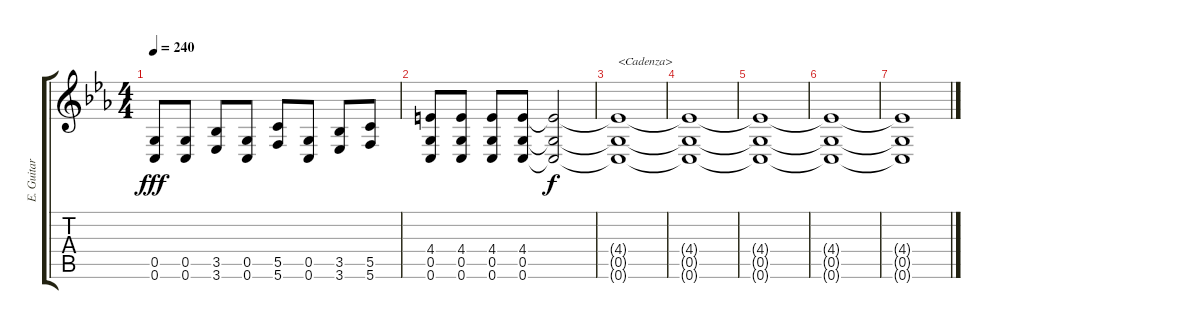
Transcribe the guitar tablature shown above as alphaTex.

\track ("E. Guitar II" "E. Guitar ") {instrument overdrivenguitar}
\staff {score tabs}
\tuning (D4 A3 F3 C3 G2 C2) {hide}
\ts (4 4)
\tempo 240
\clef g2
\ks eb
(0.5 0.6).8{dy fff} (0.5 0.6).8 (3.5 3.6).8 (0.5 0.6).8 (5.5 5.6).8 (0.5 0.6).8 (3.5 3.6).8 (5.5 5.6).8 |
(4.4 0.5 0.6).8 (4.4 0.5 0.6).8 (4.4 0.5 0.6).8 (4.4 0.5 0.6).8 (4.4{t} 0.5{t} 0.6{t}).2{dy f} |
(4.4{t} 0.5{t} 0.6{t}).1{txt "<Cadenza>"} |
(4.4{t} 0.5{t} 0.6{t}).1 |
(4.4{t} 0.5{t} 0.6{t}).1 |
(4.4{t} 0.5{t} 0.6{t}).1 |
(4.4{t} 0.5{t} 0.6{t}).1
